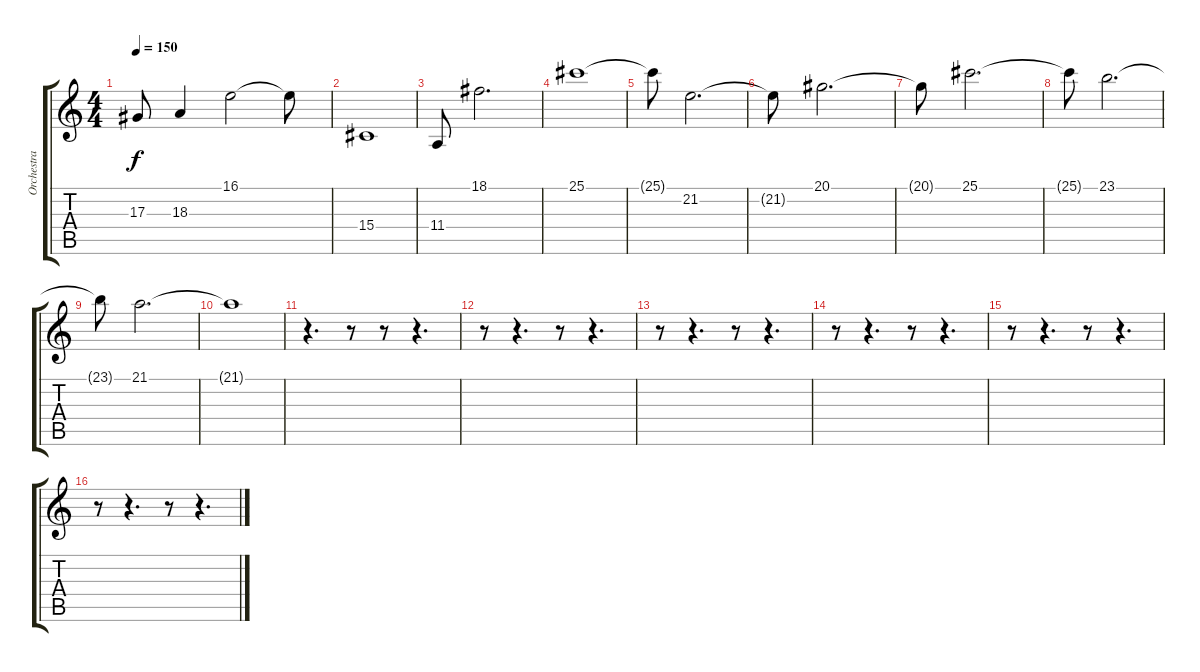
\track ("Orchestra" "Orchestra") {instrument stringensemble1}
\staff {score tabs}
\tuning (C4 G3 Eb3 Bb2 F2 C2) {hide}
\ts (4 4)
\tempo 150
\clef g2
\ks c
17.3.8{dy f} 18.3.4 16.1.2 16.1{t}.8 |
15.4.1 |
11.4.8 18.1.2{d} |
25.1.1 |
25.1{t}.8 21.2.2{d} |
21.2{t}.8 20.1.2{d} |
20.1{t}.8 25.1.2{d} |
25.1{t}.8 23.1.2{d} |
23.1{t}.8 21.1.2{d} |
21.1{t}.1 |
r.4{d} r.8 r.8 r.4{d} |
r.8 r.4{d} r.8 r.4{d} |
r.8 r.4{d} r.8 r.4{d} |
r.8 r.4{d} r.8 r.4{d} |
r.8 r.4{d} r.8 r.4{d} |
r.8 r.4{d} r.8 r.4{d}
